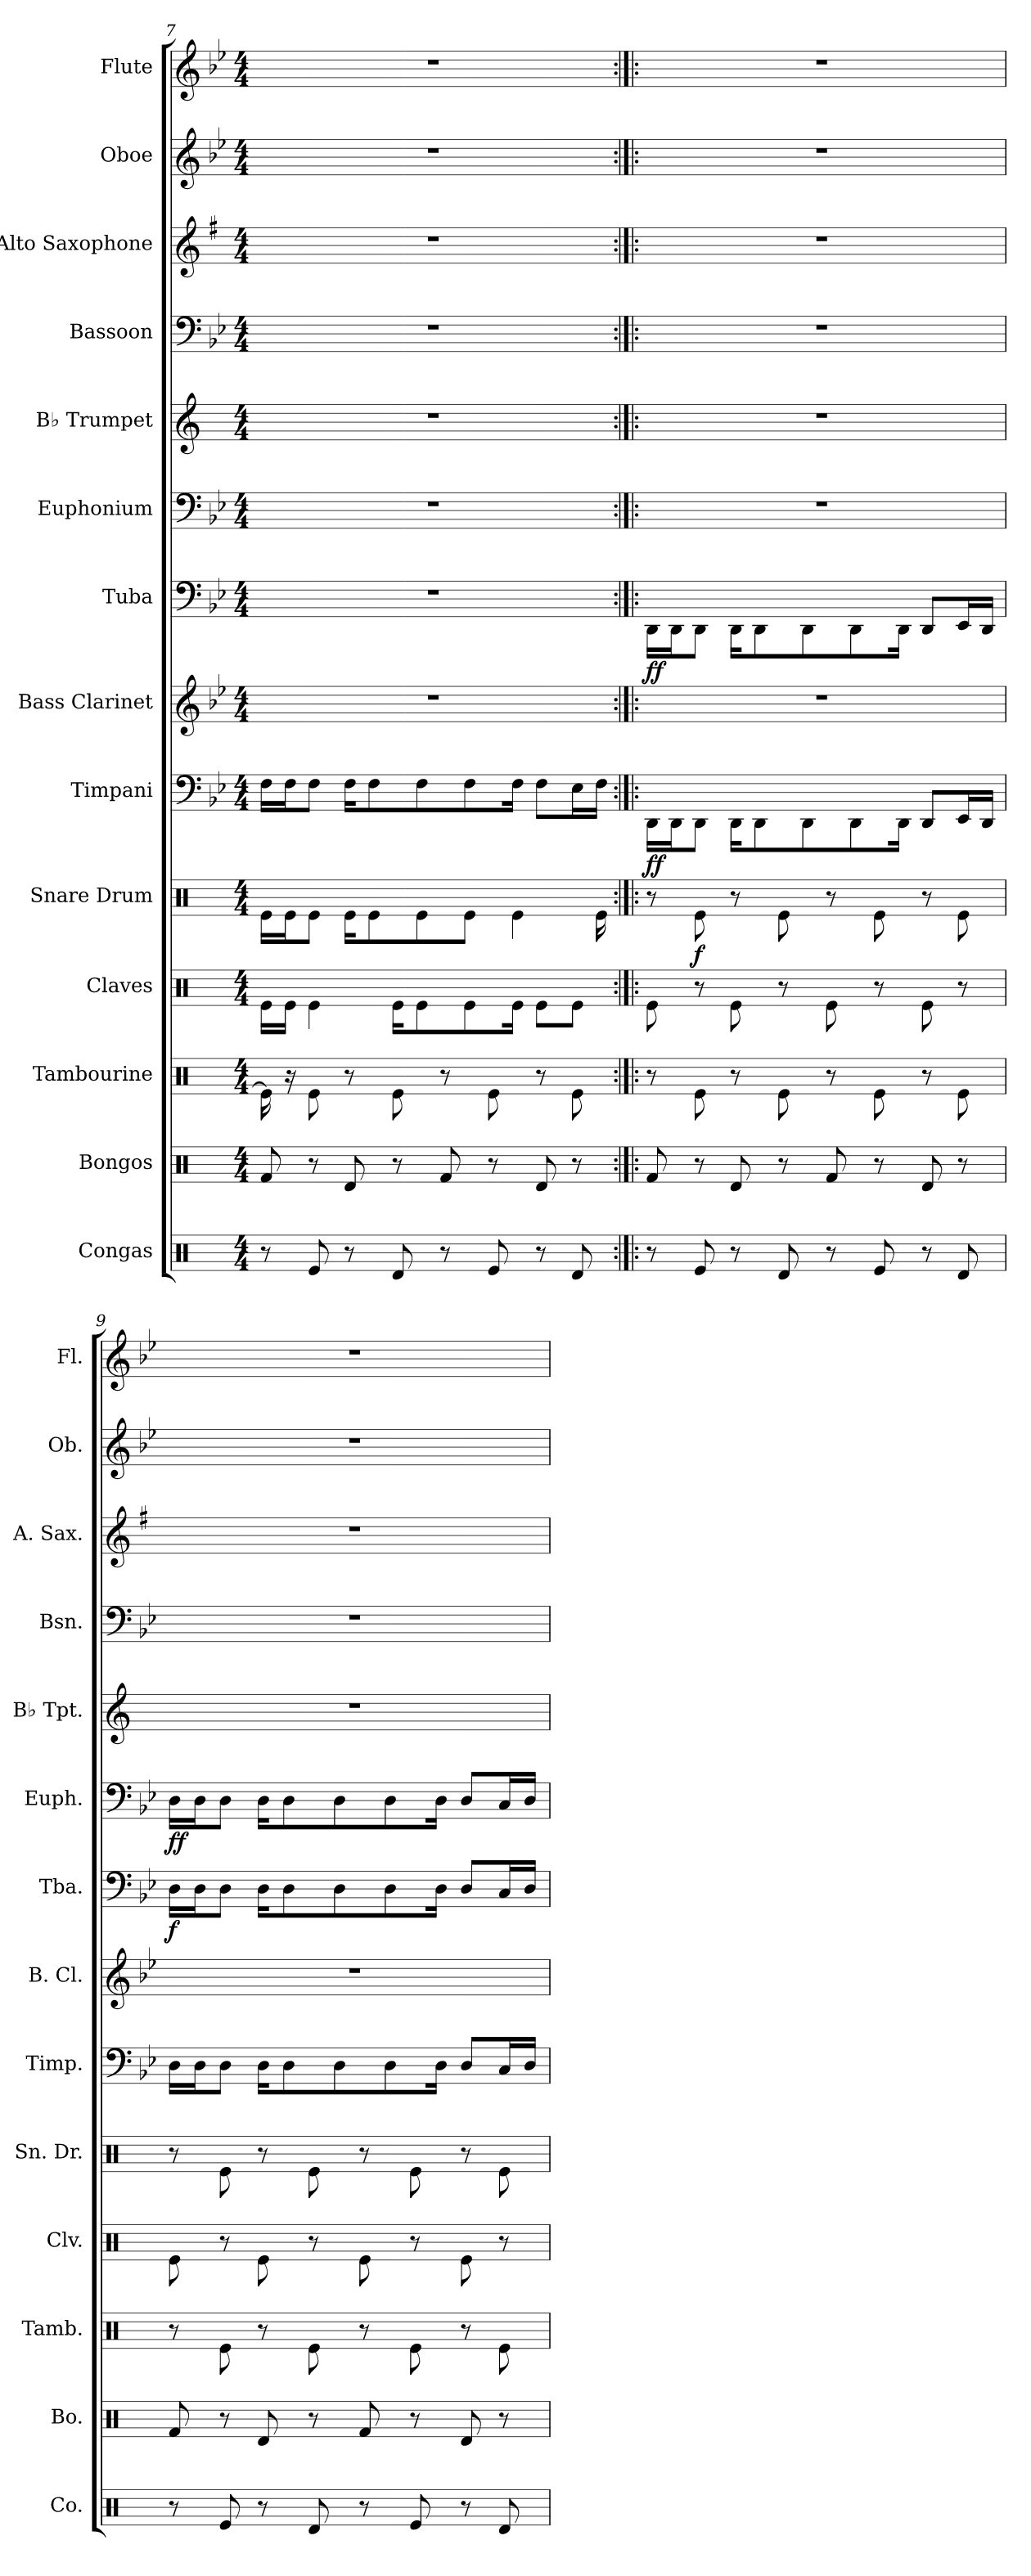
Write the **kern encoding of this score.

**kern	**kern	**kern	**kern	**kern	**dynam	**kern	**dynam	**kern	**kern	**dynam	**kern	**dynam	**kern	**kern	**kern	**kern	**kern
*part14	*part13	*part12	*part11	*part10	*part10	*part9	*part9	*part8	*part7	*part7	*part6	*part6	*part5	*part4	*part3	*part2	*part1
*staff14	*staff13	*staff12	*staff11	*staff10	*staff10	*staff9	*staff9	*staff8	*staff7	*staff7	*staff6	*staff6	*staff5	*staff4	*staff3	*staff2	*staff1
*I"Congas	*I"Bongos	*I"Tambourine	*I"Claves	*I"Snare Drum	*	*I"Timpani	*	*I"Bass Clarinet	*I"Tuba	*	*I"Euphonium	*	*I"B♭ Trumpet	*I"Bassoon	*I"Alto Saxophone	*I"Oboe	*I"Flute
*I'Co.	*I'Bo.	*I'Tamb.	*I'Clv.	*I'Sn. Dr.	*	*I'Timp.	*	*I'B. Cl.	*I'Tba.	*	*I'Euph.	*	*I'B♭ Tpt.	*I'Bsn.	*I'A. Sax.	*I'Ob.	*I'Fl.
!!LO:PB:g=z
*clefX	*clefX	*clefX	*clefX	*clefX	*	*clefF4	*	*clefG2	*clefF4	*	*clefF4	*	*clefG2	*clefF4	*clefG2	*clefG2	*clefG2
*	*	*	*	*	*	*	*	*ITrd8c14	*	*	*	*	*ITrd1c2	*	*ITrd5c9	*	*
*k[]	*k[]	*k[]	*k[]	*k[]	*	*k[b-e-]	*	*k[b-e-]	*k[b-e-]	*	*k[b-e-]	*	*k[b-e-]	*k[b-e-]	*k[b-e-]	*k[b-e-]	*k[b-e-]
*M4/4	*M4/4	*M4/4	*M4/4	*M4/4	*	*M4/4	*	*M4/4	*M4/4	*	*M4/4	*	*M4/4	*M4/4	*M4/4	*M4/4	*M4/4
=7	=7	=7	=7	=7	=7	=7	=7	=7	=7	=7	=7	=7	=7	=7	=7	=7	=7
8r	8Rf/	16Re\]	16Re\LL	16Re\LL	.	16F\LL	.	1r	1r	.	1r	.	1r	1r	1r	1r	1r
.	.	16r	16Re\JJ	16Re\J	.	16F\J	.	.	.	.	.	.	.	.	.	.	.
8Re/	8r	8Re\	4Re\	8Re\J	.	8F\J	.	.	.	.	.	.	.	.	.	.	.
8r	8Rd/	8r	.	16Re\KL	.	16F\KL	.	.	.	.	.	.	.	.	.	.	.
.	.	.	.	8Re\	.	8F\	.	.	.	.	.	.	.	.	.	.	.
8Rd/	8r	8Re\	16Re\KL	.	.	.	.	.	.	.	.	.	.	.	.	.	.
.	.	.	8Re\	8Re\	.	8F\	.	.	.	.	.	.	.	.	.	.	.
8r	8Rf/	8r	.	.	.	.	.	.	.	.	.	.	.	.	.	.	.
.	.	.	8Re\	8Re\J	.	8F\	.	.	.	.	.	.	.	.	.	.	.
8Re/	8r	8Re\	.	.	.	.	.	.	.	.	.	.	.	.	.	.	.
.	.	.	16Re\Jk	4Re\	.	16F\Jk	.	.	.	.	.	.	.	.	.	.	.
8r	8Rd/	8r	8Re\L	.	.	8F\L	.	.	.	.	.	.	.	.	.	.	.
8Rd/	8r	8Re\	8Re\J	.	.	16E-\L	.	.	.	.	.	.	.	.	.	.	.
.	.	.	.	16Re\	.	16F\JJ	.	.	.	.	.	.	.	.	.	.	.
=8:|!|:	=8:|!|:	=8:|!|:	=8:|!|:	=8:|!|:	=8:|!|:	=8:|!|:	=8:|!|:	=8:|!|:	=8:|!|:	=8:|!|:	=8:|!|:	=8:|!|:	=8:|!|:	=8:|!|:	=8:|!|:	=8:|!|:	=8:|!|:
!	!	!	!	!	!	!	!LO:DY:b	!	!	!LO:DY:b	!	!	!	!	!	!	!
8r	8Rf/	8r	8Re\	8r	.	16DD\LL	ff	1r	16DD\LL	ff	1r	.	1r	1r	1r	1r	1r
.	.	.	.	.	.	16DD\J	.	.	16DD\J	.	.	.	.	.	.	.	.
!	!	!	!	!	!LO:DY:b	!	!	!	!	!	!	!	!	!	!	!	!
8Re/	8r	8Re\	8r	8Re\	f	8DD\J	.	.	8DD\J	.	.	.	.	.	.	.	.
8r	8Rd/	8r	8Re\	8r	.	16DD\KL	.	.	16DD\KL	.	.	.	.	.	.	.	.
.	.	.	.	.	.	8DD\	.	.	8DD\	.	.	.	.	.	.	.	.
8Rd/	8r	8Re\	8r	8Re\	.	.	.	.	.	.	.	.	.	.	.	.	.
.	.	.	.	.	.	8DD\	.	.	8DD\	.	.	.	.	.	.	.	.
8r	8Rf/	8r	8Re\	8r	.	.	.	.	.	.	.	.	.	.	.	.	.
.	.	.	.	.	.	8DD\	.	.	8DD\	.	.	.	.	.	.	.	.
8Re/	8r	8Re\	8r	8Re\	.	.	.	.	.	.	.	.	.	.	.	.	.
.	.	.	.	.	.	16DD\Jk	.	.	16DD\Jk	.	.	.	.	.	.	.	.
8r	8Rd/	8r	8Re\	8r	.	8DD/L	.	.	8DD/L	.	.	.	.	.	.	.	.
8Rd/	8r	8Re\	8r	8Re\	.	16EE-/L	.	.	16EE-/L	.	.	.	.	.	.	.	.
.	.	.	.	.	.	16DD/JJ	.	.	16DD/JJ	.	.	.	.	.	.	.	.
=9	=9	=9	=9	=9	=9	=9	=9	=9	=9	=9	=9	=9	=9	=9	=9	=9	=9
!	!	!	!	!	!	!	!	!	!	!LO:DY:b	!	!LO:DY:b	!	!	!	!	!
8r	8Rf/	8r	8Re\	8r	.	16D\LL	.	1r	16D\LL	f	16D\LL	ff	1r	1r	1r	1r	1r
.	.	.	.	.	.	16D\J	.	.	16D\J	.	16D\J	.	.	.	.	.	.
8Re/	8r	8Re\	8r	8Re\	.	8D\J	.	.	8D\J	.	8D\J	.	.	.	.	.	.
8r	8Rd/	8r	8Re\	8r	.	16D\KL	.	.	16D\KL	.	16D\KL	.	.	.	.	.	.
.	.	.	.	.	.	8D\	.	.	8D\	.	8D\	.	.	.	.	.	.
8Rd/	8r	8Re\	8r	8Re\	.	.	.	.	.	.	.	.	.	.	.	.	.
.	.	.	.	.	.	8D\	.	.	8D\	.	8D\	.	.	.	.	.	.
8r	8Rf/	8r	8Re\	8r	.	.	.	.	.	.	.	.	.	.	.	.	.
.	.	.	.	.	.	8D\	.	.	8D\	.	8D\	.	.	.	.	.	.
8Re/	8r	8Re\	8r	8Re\	.	.	.	.	.	.	.	.	.	.	.	.	.
.	.	.	.	.	.	16D\Jk	.	.	16D\Jk	.	16D\Jk	.	.	.	.	.	.
8r	8Rd/	8r	8Re\	8r	.	8D/L	.	.	8D/L	.	8D/L	.	.	.	.	.	.
8Rd/	8r	8Re\	8r	8Re\	.	16C/L	.	.	16C/L	.	16C/L	.	.	.	.	.	.
.	.	.	.	.	.	16D/JJ	.	.	16D/JJ	.	16D/JJ	.	.	.	.	.	.
=	=	=	=	=	=	=	=	=	=	=	=	=	=	=	=	=	=
*-	*-	*-	*-	*-	*-	*-	*-	*-	*-	*-	*-	*-	*-	*-	*-	*-	*-
